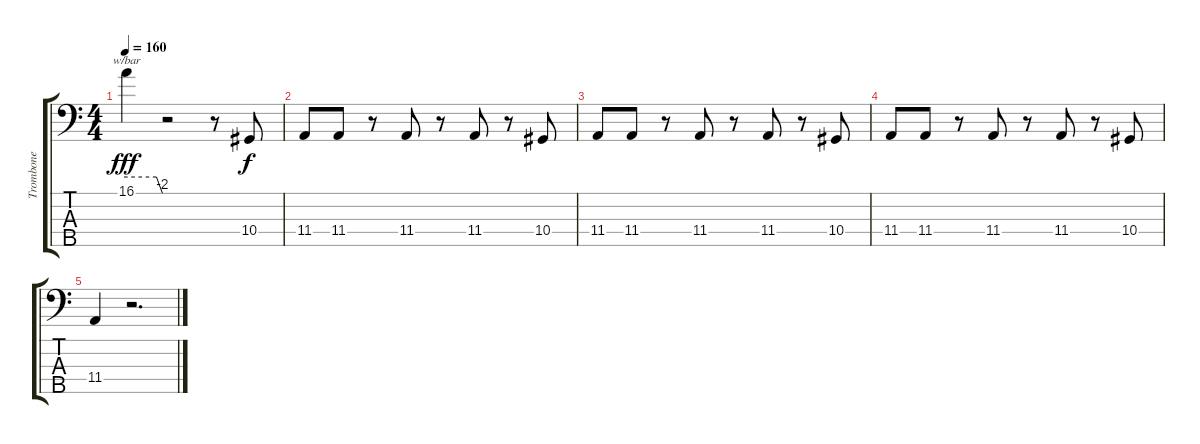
\track ("Trombone" "Trombone") {instrument trombone}
\staff {score tabs}
\tuning (F3 Bb2 F2 Bb1 Bb0) {hide}
\ts (4 4)
\tempo 160
\clef f4
\ks c
16.1.4{tbe (custom default 0 0 50 0 60 -8) dy fff} r.2 r.8 10.4.8{dy f} |
11.4.8 11.4.8 r.8 11.4.8 r.8 11.4.8 r.8 10.4.8 |
11.4.8 11.4.8 r.8 11.4.8 r.8 11.4.8 r.8 10.4.8 |
11.4.8 11.4.8 r.8 11.4.8 r.8 11.4.8 r.8 10.4.8 |
11.4.4 r.2{d}
